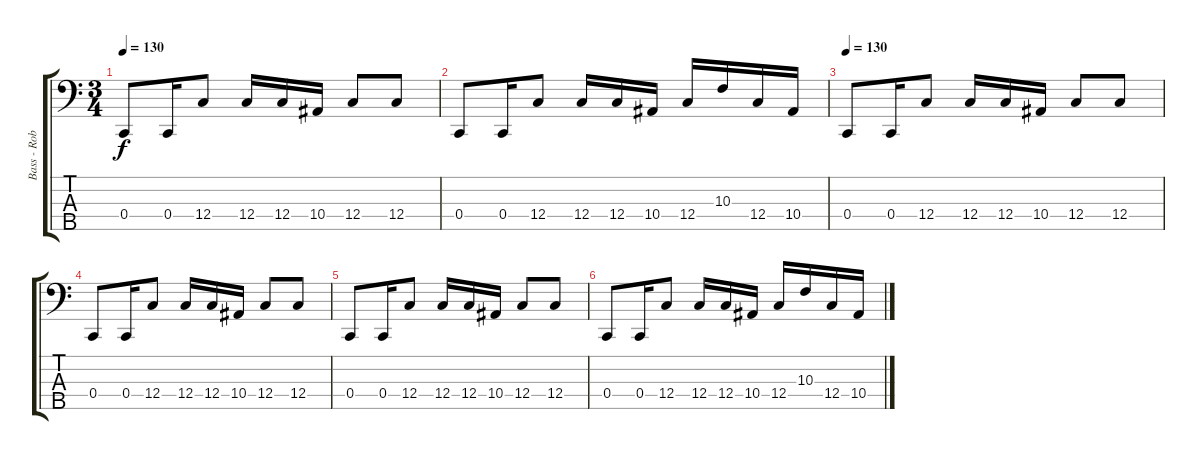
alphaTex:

\track ("Bass - Rob Trujillo" "Bass - Rob") {instrument electricbasspick}
\staff {score tabs}
\tuning (F2 C2 G1 C1 A0) {hide}
\ts (3 4)
\tempo 130
\clef f4
\ks c
0.4.8{dy f} 0.4.16 12.4.8 12.4.16 12.4.16 10.4.16 12.4.8 12.4.8 |
0.4.8 0.4.16 12.4.8 12.4.16 12.4.16 10.4.16 12.4.16 10.3.16 12.4.16 10.4.16 |
\tempo 130
0.4.8 0.4.16 12.4.8 12.4.16 12.4.16 10.4.16 12.4.8 12.4.8 |
0.4.8 0.4.16 12.4.8 12.4.16 12.4.16 10.4.16 12.4.8 12.4.8 |
0.4.8 0.4.16 12.4.8 12.4.16 12.4.16 10.4.16 12.4.8 12.4.8 |
0.4.8 0.4.16 12.4.8 12.4.16 12.4.16 10.4.16 12.4.16 10.3.16 12.4.16 10.4.16
